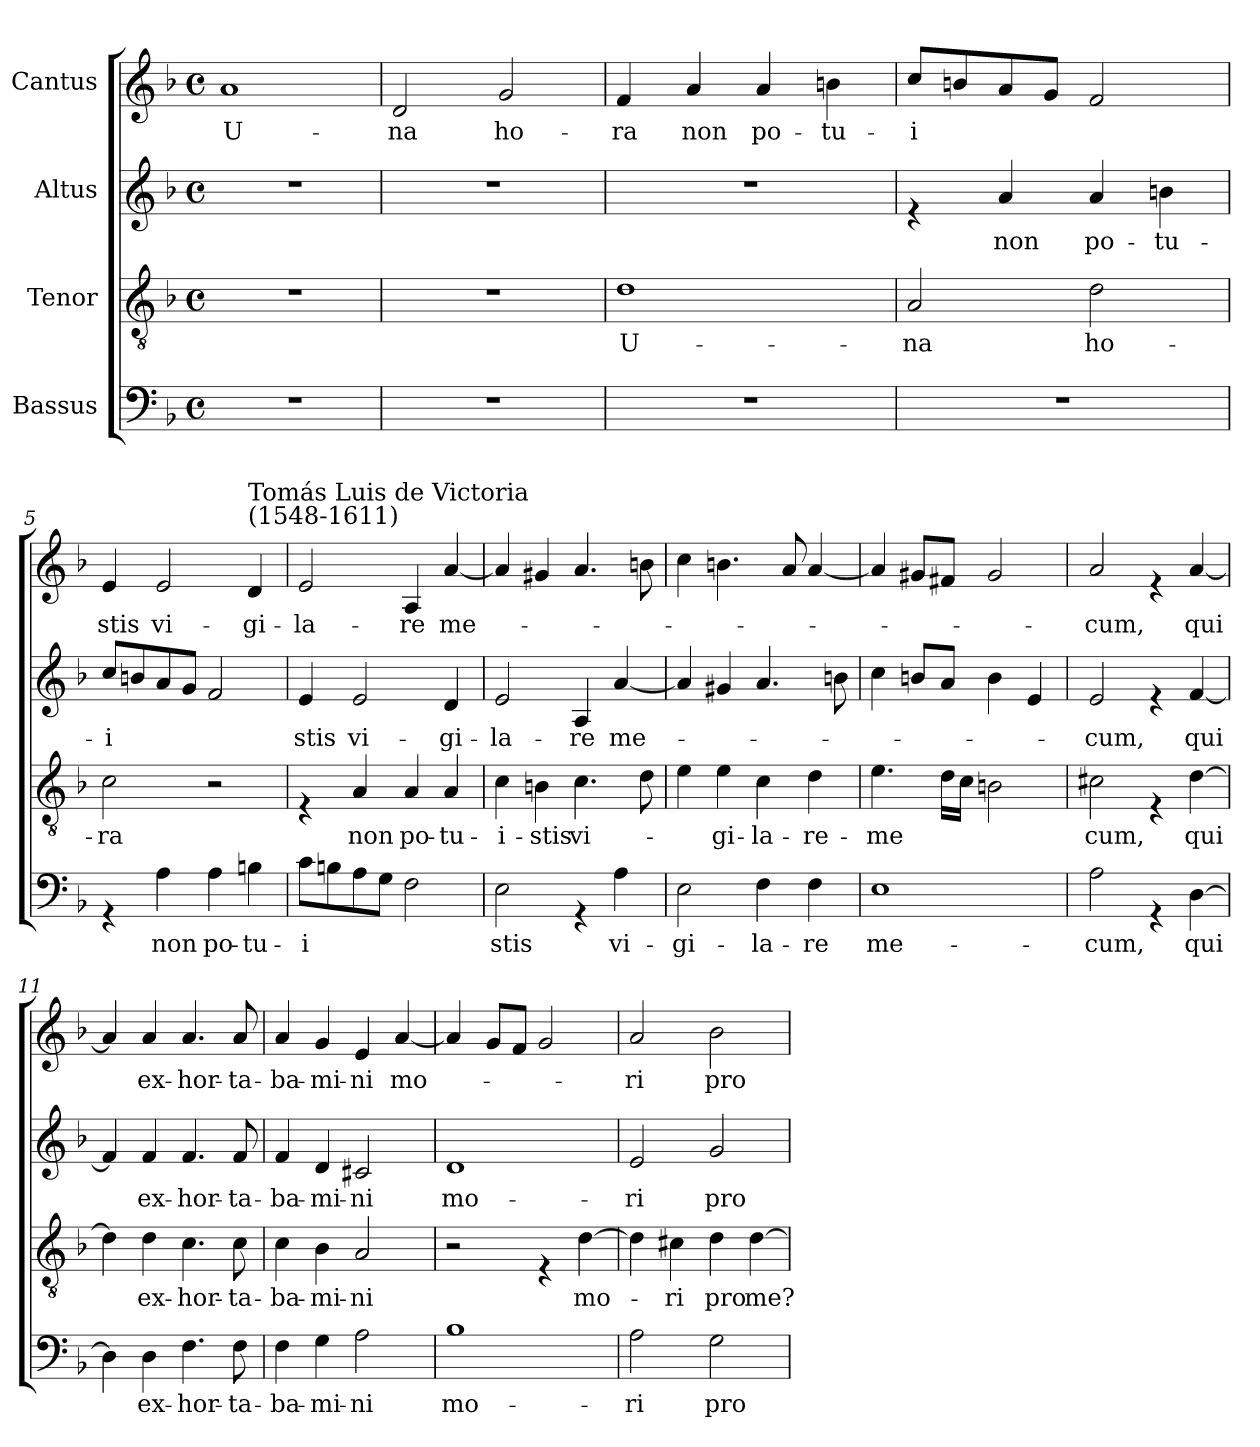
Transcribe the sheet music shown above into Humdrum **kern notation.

**kern	**text	**kern	**text	**kern	**text	**kern	**text
*part4	*part4	*part3	*part3	*part2	*part2	*part1	*part1
*staff4	*staff4	*staff3	*staff3	*staff2	*staff2	*staff1	*staff1
*I"Bassus	*	*I"Tenor	*	*I"Altus	*	*I"Cantus	*
*clefF4	*	*clefGv2	*	*clefG2	*	*clefG2	*
*k[b-]	*	*k[b-]	*	*k[b-]	*	*k[b-]	*
*F:	*	*F:	*	*F:	*	*F:	*
*M4/4	*	*M4/4	*	*M4/4	*	*M4/4	*
*met(c)	*	*met(c)	*	*met(c)	*	*met(c)	*
=1	=1	=1	=1	=1	=1	=1	=1
!	!	!	!	!	!	!	!LO:LY:b
1r	.	1r	.	1r	.	1a	U-
=2	=2	=2	=2	=2	=2	=2	=2
!	!	!	!	!	!	!	!LO:LY:b
1r	.	1r	.	1r	.	2d/	-na
!	!	!	!	!	!	!	!LO:LY:b
.	.	.	.	.	.	2g/	ho-
=3	=3	=3	=3	=3	=3	=3	=3
!	!	!	!LO:LY:b	!	!	!	!LO:LY:b
1r	.	1d	U-	1r	.	4f/	-ra
!	!	!	!	!	!	!	!LO:LY:b
.	.	.	.	.	.	4a/	non
!	!	!	!	!	!	!	!LO:LY:b
.	.	.	.	.	.	4a/	po-
!	!	!	!	!	!	!	!LO:LY:b
.	.	.	.	.	.	4bn\	-tu-
=4	=4	=4	=4	=4	=4	=4	=4
!	!	!	!LO:LY:b	!	!	!	!LO:LY:b
1r	.	2A/	-na	4re	.	8cc/L	-i
.	.	.	.	.	.	8bn/	.
!	!	!	!	!	!LO:LY:b	!	!
.	.	.	.	4a/	non	8a/	.
.	.	.	.	.	.	8g/J	.
!	!	!	!LO:LY:b	!	!LO:LY:b	!	!
.	.	2d\	ho-	4a/	po-	2f/	.
!	!	!	!	!	!LO:LY:b	!	!
.	.	.	.	4bn\	-tu-	.	.
=5	=5	=5	=5	=5	=5	=5	=5
!	!	!	!LO:LY:b	!	!LO:LY:b	!	!LO:LY:b
4rGG	.	2c\	-ra	8cc/L	-i	4e/	stis
.	.	.	.	8bn/	.	.	.
!	!LO:LY:b	!	!	!	!	!	!LO:LY:b
4A\	non	.	.	8a/	.	2e/	vi-
.	.	.	.	8g/J	.	.	.
!	!LO:LY:b	!	!	!	!	!	!
4A\	po-	2r	.	2f/	.	.	.
!	!	!	!	!	!	!LO:TX:a:t=Tomás Luis de Victoria\n(1548-1611)	!
!	!LO:LY:b	!	!	!	!	!	!LO:LY:b
4Bn\	-tu-	.	.	.	.	4d/	-gi-
=6	=6	=6	=6	=6	=6	=6	=6
!	!LO:LY:b	!	!	!	!LO:LY:b	!	!LO:LY:b
8c\L	-i	4rE	.	4e/	stis	2e/	-la-
8Bn\	.	.	.	.	.	.	.
!	!	!	!LO:LY:b	!	!LO:LY:b	!	!
8A\	.	4A/	non	2e/	vi-	.	.
8G\J	.	.	.	.	.	.	.
!	!	!	!LO:LY:b	!	!	!	!LO:LY:b
2F\	.	4A/	po-	.	.	4A/	-re
!	!	!	!LO:LY:b	!	!LO:LY:b	!	!LO:LY:b
.	.	4A/	-tu-	4d/	-gi-	[<4a/	me-
!!LO:LB:g=z
=7	=7	=7	=7	=7	=7	=7	=7
!	!LO:LY:b	!	!LO:LY:b	!	!LO:LY:b	!	!
2E\	stis	4c\	-i-	2e/	-la-	4a/]	.
!	!	!	!LO:LY:b	!	!	!	!
.	.	4Bn\	-stis	.	.	4g#X/	.
!	!	!	!LO:LY:b	!	!LO:LY:b	!	!
4rGG	.	4.c\	vi-	4A/	-re	4.a/	.
!	!LO:LY:b	!	!	!	!LO:LY:b	!	!
4A\	vi-	.	.	[<4a/	me-	.	.
.	.	8d\	.	.	.	8bn\	.
=8	=8	=8	=8	=8	=8	=8	=8
!	!LO:LY:b	!	!	!	!	!	!
2E\	-gi-	4e\	.	4a/]	.	4cc\	.
!	!	!	!LO:LY:b	!	!	!	!
.	.	4e\	-gi-	4g#X/	.	4.bn\	.
!	!LO:LY:b	!	!LO:LY:b	!	!	!	!
4F\	-la-	4c\	-la-	4.a/	.	.	.
.	.	.	.	.	.	8a/	.
!	!LO:LY:b	!	!LO:LY:b	!	!	!	!
4F\	-re	4d\	-re-	.	.	[<4a/	.
.	.	.	.	8bn\	.	.	.
=9	=9	=9	=9	=9	=9	=9	=9
!	!LO:LY:b	!	!LO:LY:b	!	!	!	!
1E	me-	4.e\	-me	4cc\	.	4a/]	.
.	.	.	.	8bn/L	.	8g#X/L	.
.	.	16d\LL	.	8a/J	.	8f#X/J	.
.	.	16c\JJ	.	.	.	.	.
.	.	2Bn\	.	4b\	.	2g#/	.
.	.	.	.	4e/	.	.	.
=10	=10	=10	=10	=10	=10	=10	=10
!	!LO:LY:b	!	!LO:LY:b	!	!LO:LY:b	!	!LO:LY:b
2A\	-cum,	2c#X\	cum,	2e/	-cum,	2a/	-cum,
4rGG	.	4rE	.	4re	.	4re	.
!	!LO:LY:b	!	!LO:LY:b	!	!LO:LY:b	!	!LO:LY:b
[>4D\	qui	[>4d\	qui	[<4f/	qui	[<4a/	qui
=11	=11	=11	=11	=11	=11	=11	=11
4D\]	.	4d\]	.	4f/]	.	4a/]	.
!	!LO:LY:b	!	!LO:LY:b	!	!LO:LY:b	!	!LO:LY:b
4D\	ex-	4d\	ex-	4f/	ex-	4a/	ex-
!	!LO:LY:b	!	!LO:LY:b	!	!LO:LY:b	!	!LO:LY:b
4.F\	-hor-	4.c\	-hor-	4.f/	-hor-	4.a/	-hor-
!	!LO:LY:b	!	!LO:LY:b	!	!LO:LY:b	!	!LO:LY:b
8F\	-ta-	8c\	-ta-	8f/	-ta-	8a/	-ta-
!!LO:LB:g=z
=12	=12	=12	=12	=12	=12	=12	=12
!	!LO:LY:b	!	!LO:LY:b	!	!LO:LY:b	!	!LO:LY:b
4F\	-ba-	4c\	-ba-	4f/	-ba-	4a/	-ba-
!	!LO:LY:b	!	!LO:LY:b	!	!LO:LY:b	!	!LO:LY:b
4G\	-mi-	4B-\	-mi-	4d/	-mi-	4g/	-mi-
!	!LO:LY:b	!	!LO:LY:b	!	!LO:LY:b	!	!LO:LY:b
2A\	-ni	2A/	-ni	2c#X/	-ni	4e/	-ni
!	!	!	!	!	!	!	!LO:LY:b
.	.	.	.	.	.	[<4a/	mo-
=13	=13	=13	=13	=13	=13	=13	=13
!	!LO:LY:b	!	!	!	!LO:LY:b	!	!
1B-	mo-	2r	.	1d	mo-	4a/]	.
.	.	.	.	.	.	8g/L	.
.	.	.	.	.	.	8f/J	.
.	.	4rE	.	.	.	2g/	.
!	!	!	!LO:LY:b	!	!	!	!
.	.	[>4d\	mo-	.	.	.	.
=14	=14	=14	=14	=14	=14	=14	=14
!	!LO:LY:b	!	!	!	!LO:LY:b	!	!LO:LY:b
2A\	-ri	4d\]	.	2e/	-ri	2a/	-ri
!	!	!	!LO:LY:b	!	!	!	!
.	.	4c#X\	-ri	.	.	.	.
!	!LO:LY:b	!	!LO:LY:b	!	!LO:LY:b	!	!LO:LY:b
2G\	pro	4d\	pro	2g/	pro	2b-\	pro
!	!	!	!LO:LY:b	!	!	!	!
.	.	[>4d\	me?	.	.	.	.
=	=	=	=	=	=	=	=
*-	*-	*-	*-	*-	*-	*-	*-
